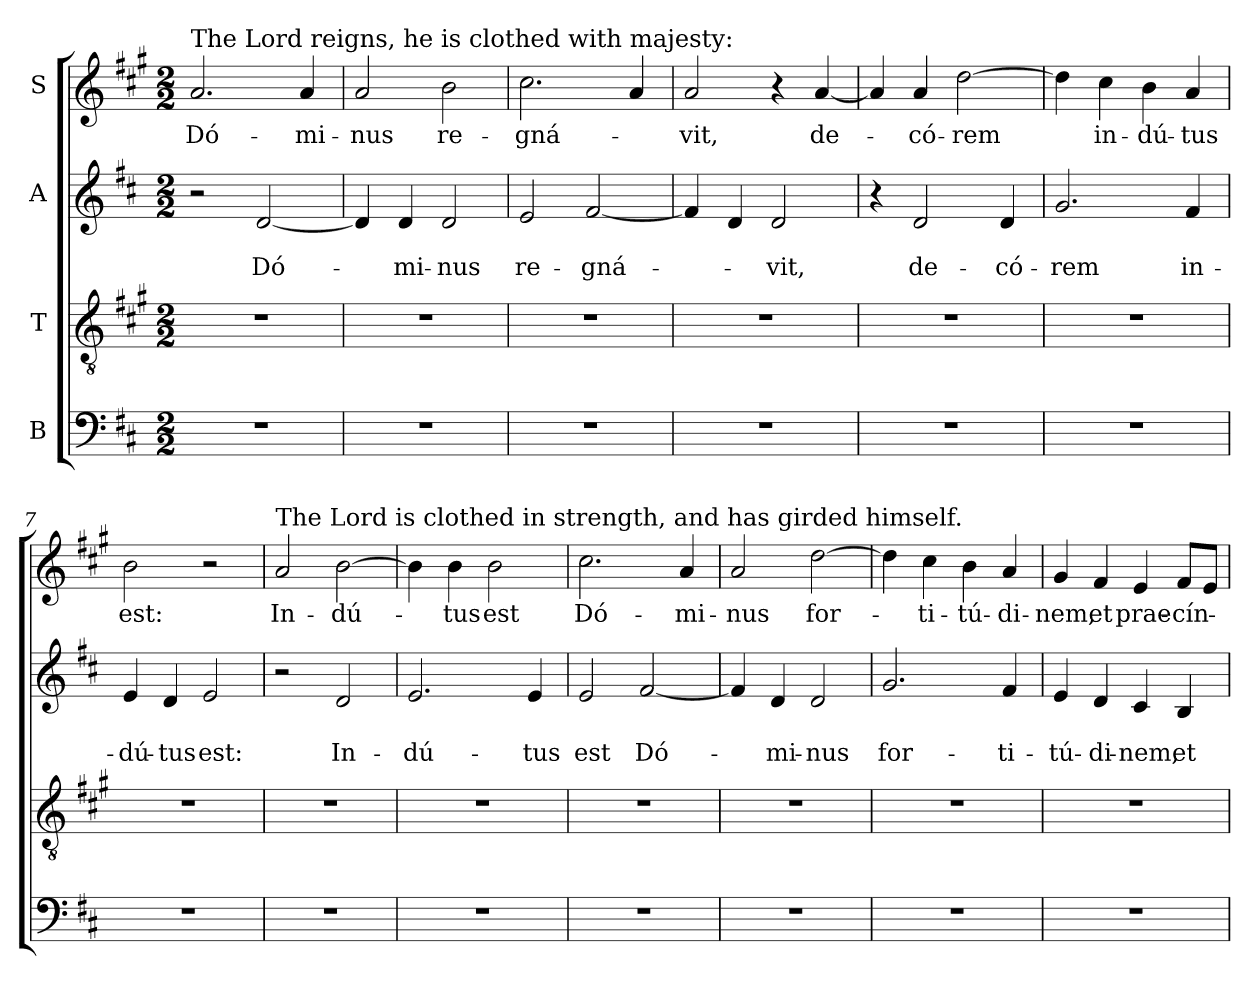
**kern	**kern	**kern	**text	**text	**kern	**text
*part4	*part3	*part2	*part2	*part2	*part1	*part1
*staff4	*staff3	*staff2	*staff2	*staff2	*staff1	*staff1
*I"B	*I"T	*I"A	*	*	*I"S	*
*clefF4	*clefGv2	*clefG2	*	*	*clefG2	*
*k[f#c#]	*k[f#c#g#]	*k[f#c#]	*	*	*k[f#c#g#]	*
*D:	*A:	*D:	*	*	*A:	*
*M2/2	*M2/2	*M2/2	*	*	*M2/2	*
=1	=1	=1	=1	=1	=1	=1
!	!	!	!	!	!LO:TX:a:t=The Lord reigns, he is clothed with majesty&colon;	!
!	!	!	!	!	!	!LO:LY:b
1r	1r	2r	.	.	2.a/	Dó-
!	!	!	!	!LO:LY:b	!	!
.	.	[2d/	.	Dó-	.	.
!	!	!	!	!	!	!LO:LY:b
.	.	.	.	.	4a/	-mi-
=2	=2	=2	=2	=2	=2	=2
!	!	!	!	!	!	!LO:LY:b
1r	1r	4d/]	.	.	2a/	-nus
!	!	!	!	!LO:LY:b	!	!
.	.	4d/	.	-mi-	.	.
!	!	!	!	!LO:LY:b	!	!LO:LY:b
.	.	2d/	.	-nus	2b\	re-
=3	=3	=3	=3	=3	=3	=3
!	!	!	!	!LO:LY:b	!	!LO:LY:b
1r	1r	2e/	.	re-	2.cc#\	-gná-
!	!	!	!	!LO:LY:b	!	!
.	.	[2f#/	.	-gná-	.	.
.	.	.	.	.	4a/	.
=4	=4	=4	=4	=4	=4	=4
!	!	!	!	!	!	!LO:LY:b
1r	1r	4f#/]	.	.	2a/	-vit,
.	.	4d/	.	.	.	.
!	!	!	!	!LO:LY:b	!	!
.	.	2d/	.	-vit,	4r	.
!	!	!	!	!	!	!LO:LY:b
.	.	.	.	.	[4a/	de-
=5	=5	=5	=5	=5	=5	=5
1r	1r	4r	.	.	4a/]	.
!	!	!	!	!LO:LY:b	!	!LO:LY:b
.	.	2d/	.	de-	4a/	-có-
!	!	!	!	!	!	!LO:LY:b
.	.	.	.	.	[2dd\	-rem
!	!	!	!	!LO:LY:b	!	!
.	.	4d/	.	-có-	.	.
!!LO:LB:g=z
=6	=6	=6	=6	=6	=6	=6
!	!	!	!	!LO:LY:b	!	!
1r	1r	2.g/	.	-rem	4dd\]	.
!	!	!	!	!	!	!LO:LY:b
.	.	.	.	.	4cc#\	in-
!	!	!	!	!	!	!LO:LY:b
.	.	.	.	.	4b\	-dú-
!	!	!	!	!LO:LY:b	!	!LO:LY:b
.	.	4f#/	.	in-	4a/	-tus
=7	=7	=7	=7	=7	=7	=7
!	!	!	!	!LO:LY:b	!	!LO:LY:b
1r	1r	4e/	.	-dú-	2b\	est:
!	!	!	!	!LO:LY:b	!	!
.	.	4d/	.	-tus	.	.
!	!	!	!	!LO:LY:b	!	!
.	.	2e/	.	est:	2r	.
=8	=8	=8	=8	=8	=8	=8
!	!	!	!	!	!LO:TX:a:t=The Lord is clothed in strength, and has girded himself.	!
!	!	!	!	!	!	!LO:LY:b
1r	1r	2r	.	.	2a/	In-
!	!	!	!	!LO:LY:b	!	!LO:LY:b
.	.	2d/	.	In-	[2b\	-dú-
=9	=9	=9	=9	=9	=9	=9
!	!	!	!	!LO:LY:b	!	!
1r	1r	2.e/	.	-dú-	4b\]	.
!	!	!	!	!	!	!LO:LY:b
.	.	.	.	.	4b\	-tus
!	!	!	!	!	!	!LO:LY:b
.	.	.	.	.	2b\	est
!	!	!	!	!LO:LY:b	!	!
.	.	4e/	.	-tus	.	.
=10	=10	=10	=10	=10	=10	=10
!	!	!	!	!LO:LY:b	!	!LO:LY:b
1r	1r	2e/	.	est	2.cc#\	Dó-
!	!	!	!	!LO:LY:b	!	!
.	.	[2f#/	.	Dó-	.	.
!	!	!	!	!	!	!LO:LY:b
.	.	.	.	.	4a/	-mi-
=11	=11	=11	=11	=11	=11	=11
!	!	!	!	!	!	!LO:LY:b
1r	1r	4f#/]	.	.	2a/	-nus
!	!	!	!	!LO:LY:b	!	!
.	.	4d/	.	-mi-	.	.
!	!	!	!	!LO:LY:b	!	!LO:LY:b
.	.	2d/	.	-nus	[2dd\	for-
!!LO:PB:g=z
=12	=12	=12	=12	=12	=12	=12
!	!	!	!	!LO:LY:b	!	!
1r	1r	2.g/	.	for-	4dd\]	.
!	!	!	!	!	!	!LO:LY:b
.	.	.	.	.	4cc#\	-ti-
!	!	!	!	!	!	!LO:LY:b
.	.	.	.	.	4b\	-tú-
!	!	!	!	!LO:LY:b	!	!LO:LY:b
.	.	4f#/	.	-ti-	4a/	-di-
=13	=13	=13	=13	=13	=13	=13
!	!	!	!	!LO:LY:b	!	!LO:LY:b
1r	1r	4e/	.	-tú-	4g#/	-nem,
!	!	!	!	!LO:LY:b	!	!LO:LY:b
.	.	4d/	.	-di-	4f#/	et
!	!	!	!	!LO:LY:b	!	!LO:LY:b
.	.	4c#/	.	-nem,	4e/	prae-
!	!	!	!	!LO:LY:b	!	!LO:LY:b
.	.	4B/	.	et	8f#/L	-cín-
.	.	.	.	.	8e/J	.
=	=	=	=	=	=	=
*-	*-	*-	*-	*-	*-	*-
